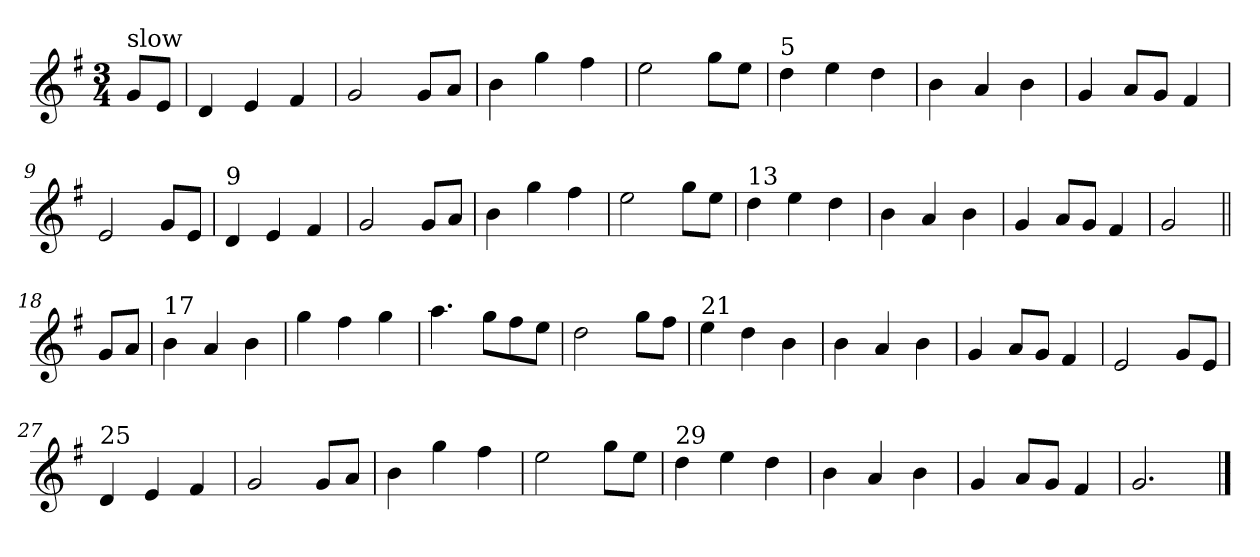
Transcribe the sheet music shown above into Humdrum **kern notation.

**kern
*part1
*staff1
*clefG2
*k[f#]
*G:
*M3/4
*MM30
=1
!LO:TX:a:t=slow
8g/L
8e/J
=2
4d/
4e/
4f#/
=3
2g/
8g/L
8a/J
=4
4b\
4gg\
4ff#\
=5
2ee\
8gg\L
8ee\J
=6
!LO:TX:a:t=5
4dd\
4ee\
4dd\
=7
4b\
4a/
4b\
=8
4g/
8a/L
8g/J
4f#/
=9
2e/
8g/L
8e/J
=10
!LO:TX:a:t=9
4d/
4e/
4f#/
=11
2g/
8g/L
8a/J
=12
4b\
4gg\
4ff#\
=13
2ee\
8gg\L
8ee\J
!!LO:LB:g=z
=14
!LO:TX:a:t=13
4dd\
4ee\
4dd\
=15
4b\
4a/
4b\
=16
4g/
8a/L
8g/J
4f#/
=17
2g/
=18||
8g/L
8a/J
=19
!LO:TX:a:t=17
4b\
4a/
4b\
=20
4gg\
4ff#\
4gg\
=21
4.aa\
8gg\L
8ff#\
8ee\J
=22
2dd\
8gg\L
8ff#\J
=23
!LO:TX:a:t=21
4ee\
4dd\
4b\
=24
4b\
4a/
4b\
=25
4g/
8a/L
8g/J
4f#/
=26
2e/
8g/L
8e/J
!!LO:LB:g=z
=27
!LO:TX:a:t=25
4d/
4e/
4f#/
=28
2g/
8g/L
8a/J
=29
4b\
4gg\
4ff#\
=30
2ee\
8gg\L
8ee\J
=31
!LO:TX:a:t=29
4dd\
4ee\
4dd\
=32
4b\
4a/
4b\
=33
4g/
8a/L
8g/J
4f#/
=34
2.g/
==
*-
